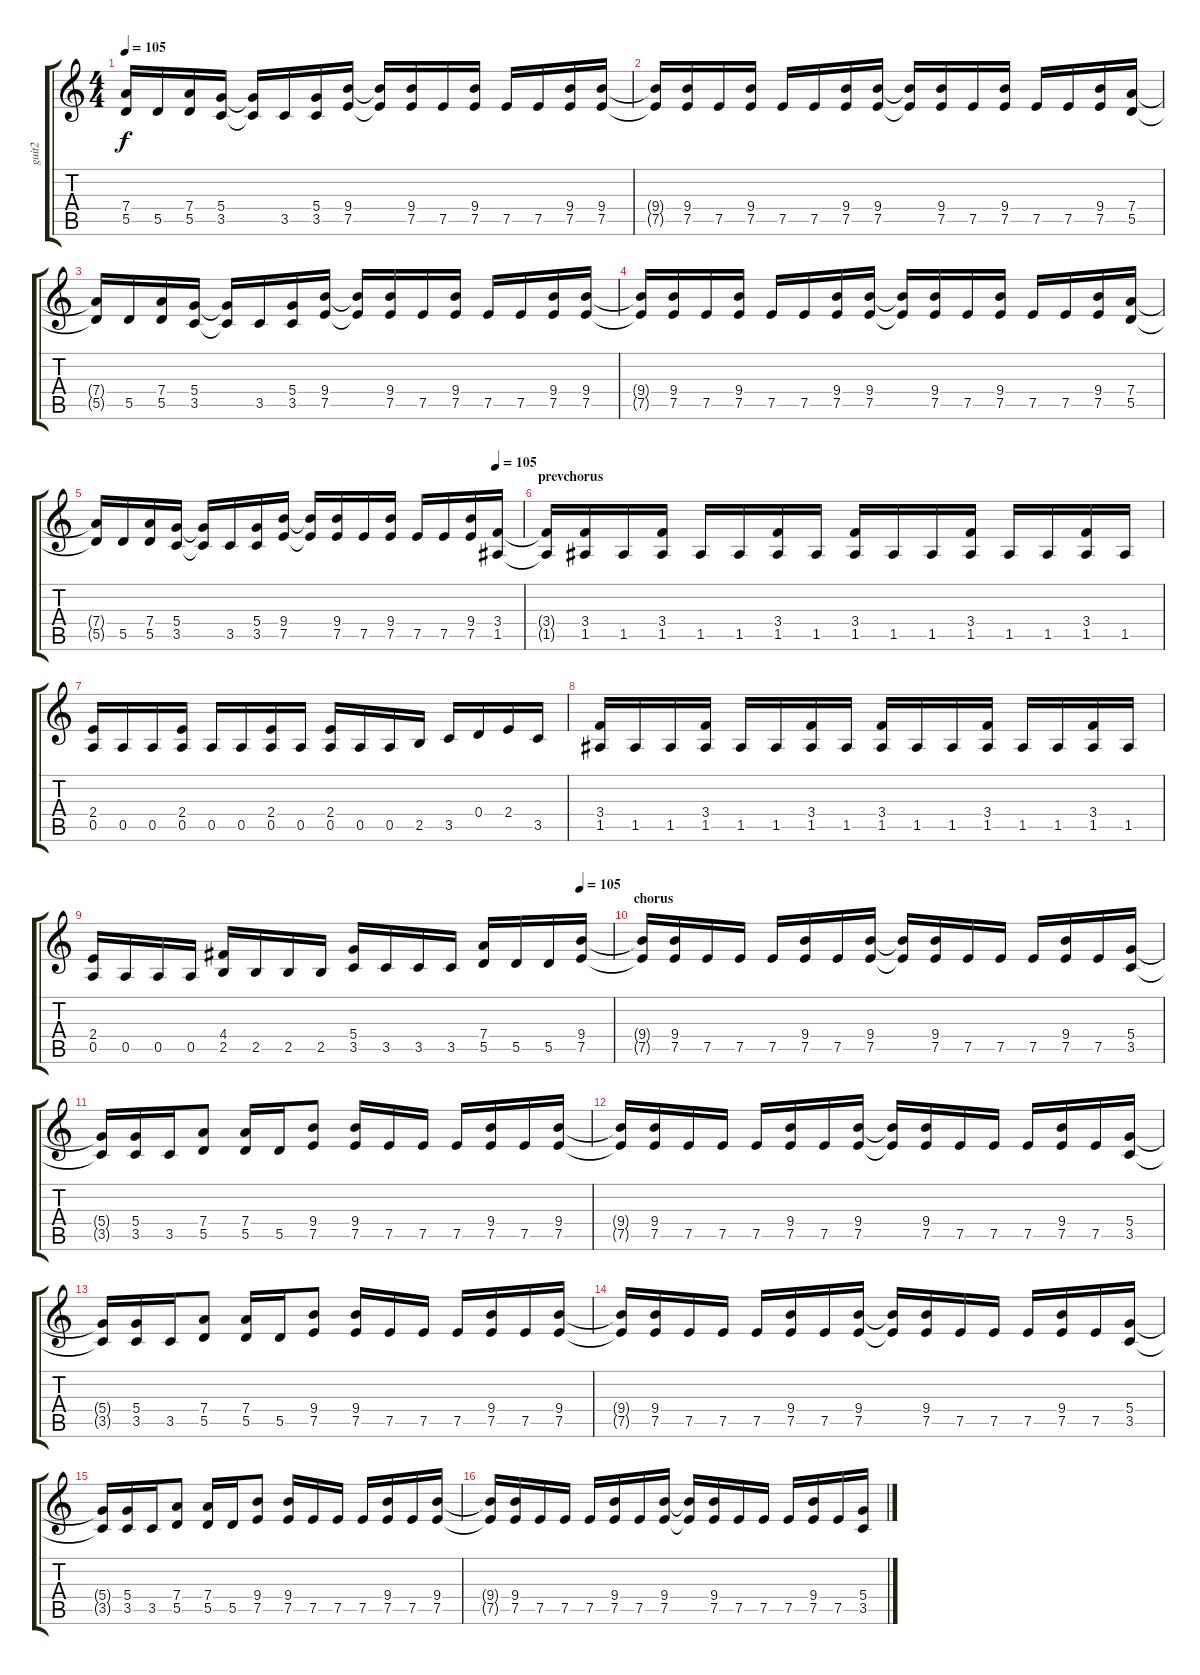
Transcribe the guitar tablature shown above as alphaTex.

\track ("guit2" "guit2") {instrument distortionguitar}
\staff {score tabs}
\tuning (E4 B3 G3 D3 A2 E2) {hide}
\ts (4 4)
\tempo 105
\clef g2
\ks c
(7.4{t} 5.5{t}).16{dy f} 5.5.16 (7.4 5.5).16 (5.4 3.5).16 (5.4{t} 3.5{t}).16 3.5.16 (5.4 3.5).16 (9.4 7.5).16 (9.4{t} 7.5{t}).16 (9.4 7.5).16 7.5.16 (9.4 7.5).16 7.5.16 7.5.16 (9.4 7.5).16 (9.4 7.5).16 |
(9.4{t} 7.5{t}).16 (9.4 7.5).16 7.5.16 (9.4 7.5).16 7.5.16 7.5.16 (9.4 7.5).16 (9.4 7.5).16 (9.4{t} 7.5{t}).16 (9.4 7.5).16 7.5.16 (9.4 7.5).16 7.5.16 7.5.16 (9.4 7.5).16 (7.4 5.5).16 |
(7.4{t} 5.5{t}).16 5.5.16 (7.4 5.5).16 (5.4 3.5).16 (5.4{t} 3.5{t}).16 3.5.16 (5.4 3.5).16 (9.4 7.5).16 (9.4{t} 7.5{t}).16 (9.4 7.5).16 7.5.16 (9.4 7.5).16 7.5.16 7.5.16 (9.4 7.5).16 (9.4 7.5).16 |
(9.4{t} 7.5{t}).16 (9.4 7.5).16 7.5.16 (9.4 7.5).16 7.5.16 7.5.16 (9.4 7.5).16 (9.4 7.5).16 (9.4{t} 7.5{t}).16 (9.4 7.5).16 7.5.16 (9.4 7.5).16 7.5.16 7.5.16 (9.4 7.5).16 (7.4 5.5).16 |
\tempo (105 0.9375)
(7.4{t} 5.5{t}).16 5.5.16 (7.4 5.5).16 (5.4 3.5).16 (5.4{t} 3.5{t}).16 3.5.16 (5.4 3.5).16 (9.4 7.5).16 (9.4{t} 7.5{t}).16 (9.4 7.5).16 7.5.16 (9.4 7.5).16 7.5.16 7.5.16 (9.4 7.5).16 (3.4 1.5).16 |
\section ("" "prevchorus")
(3.4{t} 1.5{t}).16 (3.4 1.5).16 1.5.16 (3.4 1.5).16 1.5.16 1.5.16 (3.4 1.5).16 1.5.16 (3.4 1.5).16 1.5.16 1.5.16 (3.4 1.5).16 1.5.16 1.5.16 (3.4 1.5).16 1.5.16 |
(2.4 0.5).16 0.5.16 0.5.16 (2.4 0.5).16 0.5.16 0.5.16 (2.4 0.5).16 0.5.16 (2.4 0.5).16 0.5.16 0.5.16 2.5.16 3.5.16 0.4.16 2.4.16 3.5.16 |
(3.4 1.5).16 1.5.16 1.5.16 (3.4 1.5).16 1.5.16 1.5.16 (3.4 1.5).16 1.5.16 (3.4 1.5).16 1.5.16 1.5.16 (3.4 1.5).16 1.5.16 1.5.16 (3.4 1.5).16 1.5.16 |
\tempo (105 0.9375)
(2.4 0.5).16 0.5.16 0.5.16 0.5.16 (4.4 2.5).16 2.5.16 2.5.16 2.5.16 (5.4 3.5).16 3.5.16 3.5.16 3.5.16 (7.4 5.5).16 5.5.16 5.5.16 (9.4 7.5).16 |
\section ("" "chorus")
(9.4{t} 7.5{t}).16 (9.4 7.5).16 7.5.16 7.5.16 7.5.16 (9.4 7.5).16 7.5.16 (9.4 7.5).16 (9.4{t} 7.5{t}).16 (9.4 7.5).16 7.5.16 7.5.16 7.5.16 (9.4 7.5).16 7.5.16 (5.4 3.5).16 |
(5.4{t} 3.5{t}).16 (5.4 3.5).16 3.5.16 (7.4 5.5).8 (7.4 5.5).16 5.5.16 (9.4 7.5).8 (9.4 7.5).16 7.5.16 7.5.16 7.5.16 (9.4 7.5).16 7.5.16 (9.4 7.5).16 |
(9.4{t} 7.5{t}).16 (9.4 7.5).16 7.5.16 7.5.16 7.5.16 (9.4 7.5).16 7.5.16 (9.4 7.5).16 (9.4{t} 7.5{t}).16 (9.4 7.5).16 7.5.16 7.5.16 7.5.16 (9.4 7.5).16 7.5.16 (5.4 3.5).16 |
(5.4{t} 3.5{t}).16 (5.4 3.5).16 3.5.16 (7.4 5.5).8 (7.4 5.5).16 5.5.16 (9.4 7.5).8 (9.4 7.5).16 7.5.16 7.5.16 7.5.16 (9.4 7.5).16 7.5.16 (9.4 7.5).16 |
(9.4{t} 7.5{t}).16 (9.4 7.5).16 7.5.16 7.5.16 7.5.16 (9.4 7.5).16 7.5.16 (9.4 7.5).16 (9.4{t} 7.5{t}).16 (9.4 7.5).16 7.5.16 7.5.16 7.5.16 (9.4 7.5).16 7.5.16 (5.4 3.5).16 |
(5.4{t} 3.5{t}).16 (5.4 3.5).16 3.5.16 (7.4 5.5).8 (7.4 5.5).16 5.5.16 (9.4 7.5).8 (9.4 7.5).16 7.5.16 7.5.16 7.5.16 (9.4 7.5).16 7.5.16 (9.4 7.5).16 |
(9.4{t} 7.5{t}).16 (9.4 7.5).16 7.5.16 7.5.16 7.5.16 (9.4 7.5).16 7.5.16 (9.4 7.5).16 (9.4{t} 7.5{t}).16 (9.4 7.5).16 7.5.16 7.5.16 7.5.16 (9.4 7.5).16 7.5.16 (5.4 3.5).16
